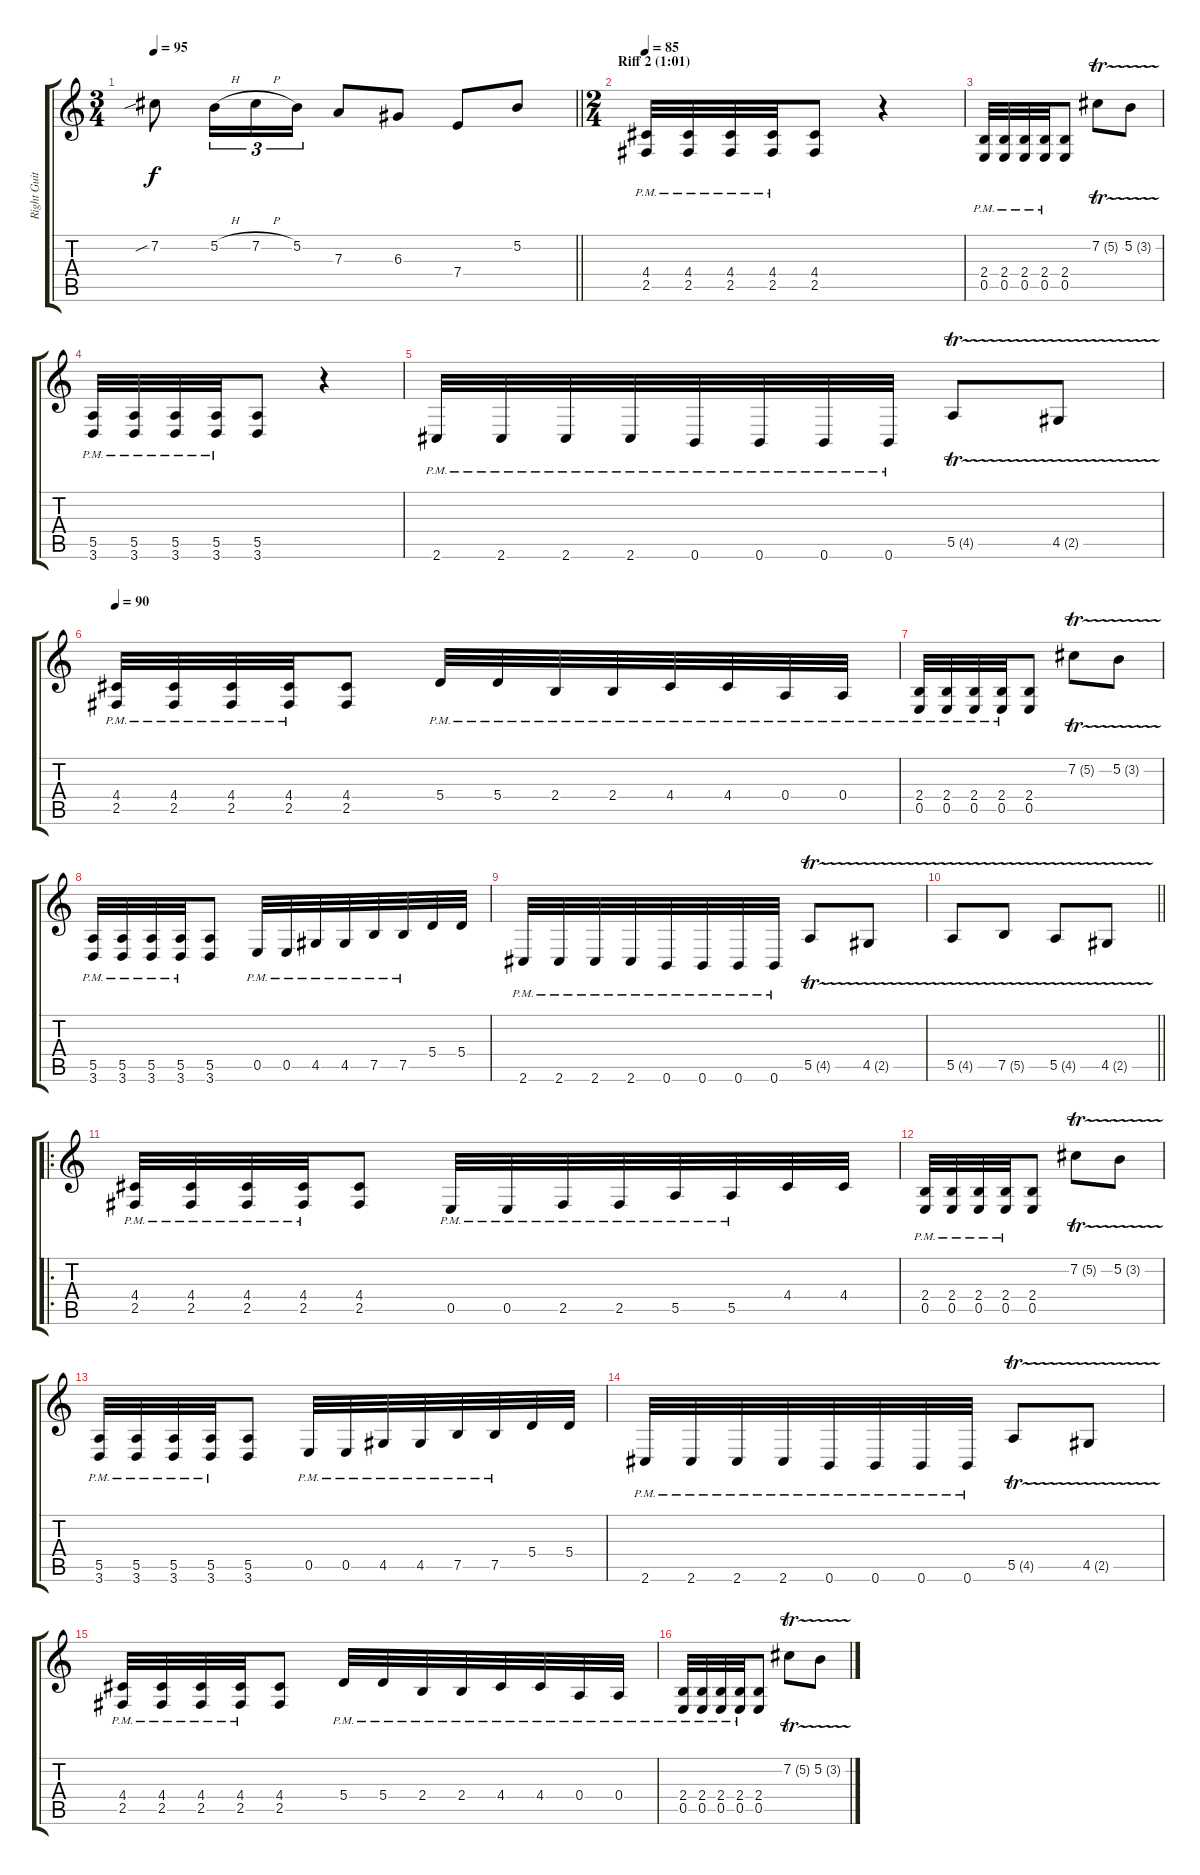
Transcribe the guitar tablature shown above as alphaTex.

\track ("Right Guitar" "Right Guit") {instrument overdrivenguitar}
\staff {score tabs}
\tuning (B3 Gb3 D3 A2 E2 B1) {hide}
\ts (3 4)
\tempo 95
\clef g2
\barLineRight lightlight
\ks c
7.2{sib}.8{dy f} 5.2{h}.16{tu (3 2)} 7.2{h}.16{tu (3 2)} 5.2.16{tu (3 2)} 7.3.8 6.3.8 7.4.8 5.2.8 |
\ts (2 4)
\section ("" "Riff 2 (1:01)")
\tempo 85
(4.4{pm} 2.5{pm}).32 (4.4{pm} 2.5{pm}).32 (4.4{pm} 2.5{pm}).32 (4.4{pm} 2.5{pm}).32 (4.4 2.5).8 r.4 |
(2.4{pm} 0.5{pm}).32 (2.4{pm} 0.5{pm}).32 (2.4{pm} 0.5{pm}).32 (2.4{pm} 0.5{pm}).32 (2.4 0.5).8 7.2{tr (5 32)}.8 5.2{tr (3 32)}.8 |
(5.5{pm} 3.6).32 (5.5{pm} 3.6).32 (5.5{pm} 3.6).32 (5.5{pm} 3.6).32 (5.5 3.6).8 r.4 |
2.6{pm}.32 2.6{pm}.32 2.6{pm}.32 2.6{pm}.32 0.6{pm}.32 0.6{pm}.32 0.6{pm}.32 0.6{pm}.32 5.5{tr (4 32)}.8 4.5{tr (2 32)}.8 |
\tempo 90
(4.4{pm} 2.5{pm}).32 (4.4{pm} 2.5{pm}).32 (4.4{pm} 2.5{pm}).32 (4.4{pm} 2.5{pm}).32 (4.4 2.5).8 5.4{pm}.32 5.4{pm}.32 2.4{pm}.32 2.4{pm}.32 4.4{pm}.32 4.4{pm}.32 0.4{pm}.32 0.4{pm}.32 |
(2.4{pm} 0.5{pm}).32 (2.4{pm} 0.5{pm}).32 (2.4{pm} 0.5{pm}).32 (2.4{pm} 0.5{pm}).32 (2.4 0.5).8 7.2{tr (5 32)}.8 5.2{tr (3 32)}.8 |
(5.5{pm} 3.6).32 (5.5{pm} 3.6).32 (5.5{pm} 3.6).32 (5.5{pm} 3.6).32 (5.5 3.6).8 0.5{pm}.32 0.5{pm}.32 4.5{pm}.32 4.5{pm}.32 7.5{pm}.32 7.5{pm}.32 5.4.32 5.4.32 |
2.6{pm}.32 2.6{pm}.32 2.6{pm}.32 2.6{pm}.32 0.6{pm}.32 0.6{pm}.32 0.6{pm}.32 0.6{pm}.32 5.5{tr (4 32)}.8 4.5{tr (2 32)}.8 |
\barLineRight lightlight
5.5{tr (4 32)}.8 7.5{tr (5 32)}.8 5.5{tr (4 32)}.8 4.5{tr (2 32)}.8 |
\ro
(4.4{pm} 2.5{pm}).32 (4.4{pm} 2.5{pm}).32 (4.4{pm} 2.5{pm}).32 (4.4{pm} 2.5{pm}).32 (4.4 2.5).8 0.5{pm}.32 0.5{pm}.32 2.5{pm}.32 2.5{pm}.32 5.5{pm}.32 5.5{pm}.32 4.4.32 4.4.32 |
(2.4{pm} 0.5{pm}).32 (2.4{pm} 0.5{pm}).32 (2.4{pm} 0.5{pm}).32 (2.4{pm} 0.5{pm}).32 (2.4 0.5).8 7.2{tr (5 32)}.8 5.2{tr (3 32)}.8 |
(5.5{pm} 3.6).32 (5.5{pm} 3.6).32 (5.5{pm} 3.6).32 (5.5{pm} 3.6).32 (5.5 3.6).8 0.5{pm}.32 0.5{pm}.32 4.5{pm}.32 4.5{pm}.32 7.5{pm}.32 7.5{pm}.32 5.4.32 5.4.32 |
2.6{pm}.32 2.6{pm}.32 2.6{pm}.32 2.6{pm}.32 0.6{pm}.32 0.6{pm}.32 0.6{pm}.32 0.6{pm}.32 5.5{tr (4 32)}.8 4.5{tr (2 32)}.8 |
(4.4{pm} 2.5{pm}).32 (4.4{pm} 2.5{pm}).32 (4.4{pm} 2.5{pm}).32 (4.4{pm} 2.5{pm}).32 (4.4 2.5).8 5.4{pm}.32 5.4{pm}.32 2.4{pm}.32 2.4{pm}.32 4.4{pm}.32 4.4{pm}.32 0.4{pm}.32 0.4{pm}.32 |
(2.4{pm} 0.5{pm}).32 (2.4{pm} 0.5{pm}).32 (2.4{pm} 0.5{pm}).32 (2.4{pm} 0.5{pm}).32 (2.4 0.5).8 7.2{tr (5 32)}.8 5.2{tr (3 32)}.8
